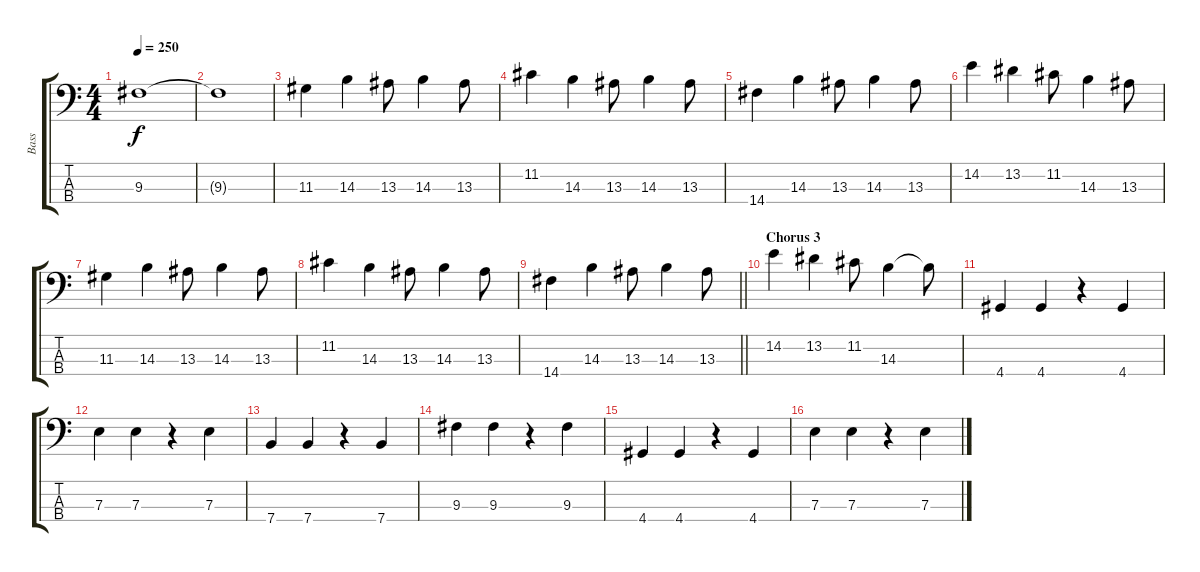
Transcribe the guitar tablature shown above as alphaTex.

\track ("Bass" "Bass") {instrument electricbassfinger}
\staff {score tabs}
\tuning (G2 D2 A1 E1) {hide}
\ts (4 4)
\tempo 250
\clef f4
\ks c
9.3.1{dy f} |
9.3{t}.1 |
11.3.4 14.3.4 13.3.8 14.3.4 13.3.8 |
11.2.4 14.3.4 13.3.8 14.3.4 13.3.8 |
14.4.4 14.3.4 13.3.8 14.3.4 13.3.8 |
14.2.4 13.2.4 11.2.8 14.3.4 13.3.8 |
11.3.4 14.3.4 13.3.8 14.3.4 13.3.8 |
11.2.4 14.3.4 13.3.8 14.3.4 13.3.8 |
\barLineRight lightlight
14.4.4 14.3.4 13.3.8 14.3.4 13.3.8 |
\section ("" "Chorus 3")
14.2.4 13.2.4 11.2.8 14.3.4 14.3{t}.8 |
4.4.4 4.4.4 r.4 4.4.4 |
7.3.4 7.3.4 r.4 7.3.4 |
7.4.4 7.4.4 r.4 7.4.4 |
9.3.4 9.3.4 r.4 9.3.4 |
4.4.4 4.4.4 r.4 4.4.4 |
7.3.4 7.3.4 r.4 7.3.4
